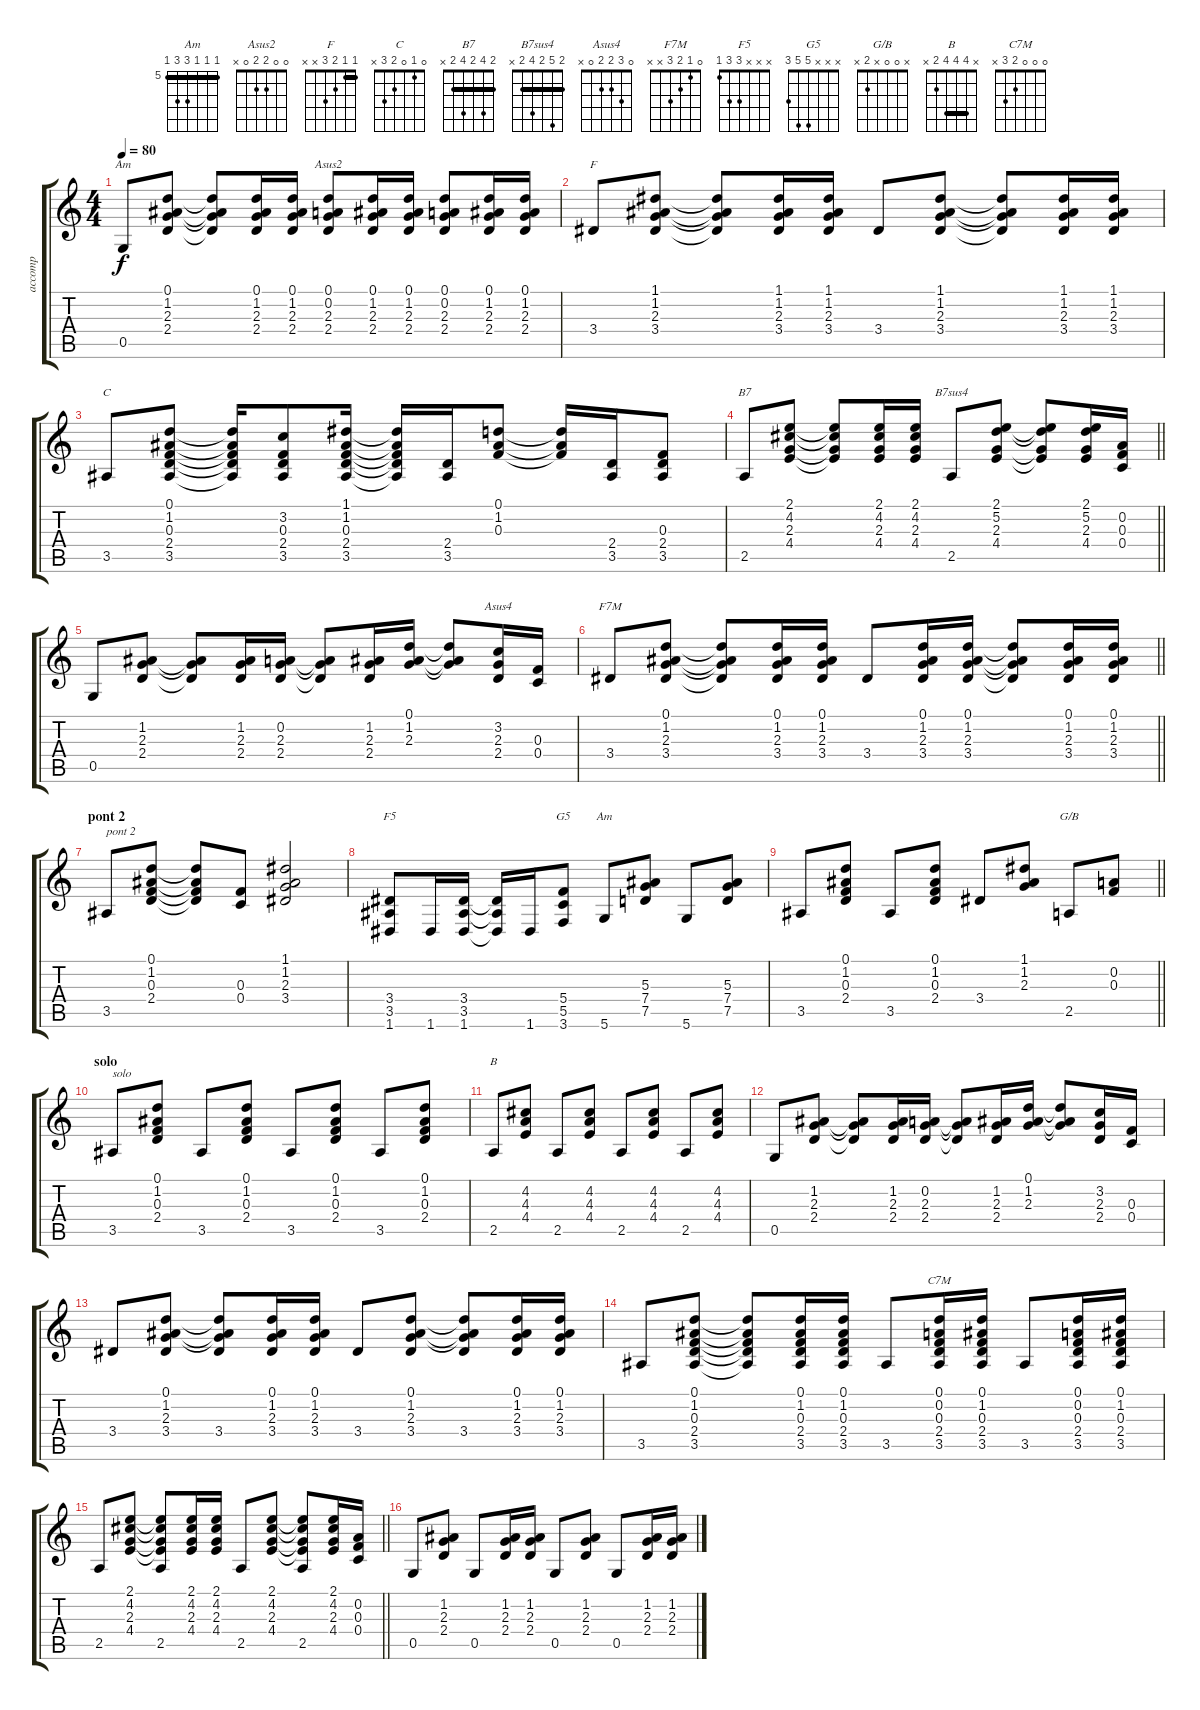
\track ("accomp" "accomp") {instrument acousticguitarnylon}
\staff {score tabs}
\tuning (D4 A3 F3 C3 G2 D2) {hide}
\chord ("Am" x 1 2 2 0 x)
\chord ("Asus2" 0 0 2 2 0 x)
\chord ("F" 1 1 2 3 x x) {barre 1}
\chord ("C" 0 1 0 2 3 x)
\chord ("B7" 2 4 2 4 2 x) {barre 2}
\chord ("B7sus4" 2 5 2 4 2 x) {barre 2}
\chord ("Asus4" 0 3 2 2 0 x)
\chord ("F7M" 0 1 2 3 x x)
\chord ("F5" x x x 3 3 1)
\chord ("G5" x x x 5 5 3)
\chord ("Am" 5 5 5 7 7 5) {firstfret 5 barre 5}
\chord ("G/B" x 0 0 x 2 x)
\chord ("B" x 4 4 4 2 x) {barre 4}
\chord ("C7M" 0 0 0 2 3 x)
\ts (4 4)
\tempo 80
\clef g2
\ks c
0.5.8{ch "Am" dy f} (0.1 1.2 2.3 2.4).8 (0.1{t} 1.2{t} 2.3{t} 2.4{t}).8 (0.1 1.2 2.3 2.4).16 (0.1 1.2 2.3 2.4).16 (0.1 0.2 2.3 2.4).8{ch "Asus2"} (0.1 1.2 2.3 2.4).16 (0.1 1.2 2.3 2.4).16 (0.1 0.2 2.3 2.4).8 (0.1 1.2 2.3 2.4).16 (0.1 1.2 2.3 2.4).16 |
3.4.8{ch "F"} (1.1 1.2 2.3 3.4).8 (1.1{t} 1.2{t} 2.3{t} 3.4{t}).8 (1.1 1.2 2.3 3.4).16 (1.1 1.2 2.3 3.4).16 3.4.8 (1.1 1.2 2.3 3.4).8 (1.1{t} 1.2{t} 2.3{t} 3.4{t}).8 (1.1 1.2 2.3 3.4).16 (1.1 1.2 2.3 3.4).16 |
3.5.8{ch "C"} (0.1 1.2 0.3 2.4 3.5).8 (0.1{t} 1.2{t} 0.3{t} 2.4{t} 3.5{t}).16 (3.2 0.3 2.4 3.5).8 (1.1 1.2 0.3 2.4 3.5).16 (1.1{t} 1.2{t} 0.3{t} 2.4{t} 3.5{t}).16 (2.4 3.5).16 (0.1 1.2 0.3).8 (0.1{t} 1.2{t} 0.3{t}).16 (2.4 3.5).16 (0.3 2.4 3.5).8 |
\barLineRight lightlight
2.5.8{ch "B7"} (2.1 4.2 2.3 4.4).8 (2.1{t} 4.2{t} 2.3{t} 4.4{t}).8 (2.1 4.2 2.3 4.4).16 (2.1 4.2 2.3 4.4).16 2.5.8{ch "B7sus4"} (2.1 5.2 2.3 4.4).8 (2.1{t} 5.2{t} 2.3{t} 4.4{t}).8 (2.1 5.2 2.3 4.4).16 (0.2 0.3 0.4).16 |
0.5.8 (1.2 2.3 2.4).8 (1.2{t} 2.3{t} 2.4{t}).8 (1.2 2.3 2.4).16 (0.2 2.3 2.4).16 (0.2{t} 2.3{t} 2.4{t}).8 (1.2 2.3 2.4).16 (0.1 1.2 2.3).16 (0.1{t} 1.2{t} 2.3{t}).8 (3.2 2.3 2.4).16{ch "Asus4"} (0.3 0.4).16 |
\barLineRight lightlight
3.4.8{ch "F7M"} (0.1 1.2 2.3 3.4).8 (0.1{t} 1.2{t} 2.3{t} 3.4{t}).8 (0.1 1.2 2.3 3.4).16 (0.1 1.2 2.3 3.4).16 3.4.8 (0.1 1.2 2.3 3.4).16 (0.1 1.2 2.3 3.4).16 (0.1{t} 1.2{t} 2.3{t} 3.4{t}).8 (0.1 1.2 2.3 3.4).16 (0.1 1.2 2.3 3.4).16 |
\section ("" "pont 2")
3.5.8{txt "pont 2"} (0.1 1.2 0.3 2.4).8 (0.1{t} 1.2{t} 0.3{t} 2.4{t}).8 (0.3 0.4).8 (1.1 1.2 2.3 3.4).2 |
(3.4 3.5 1.6).8{ch "F5"} 1.6.16 (3.4 3.5 1.6).16 (3.4{t} 3.5{t} 1.6{t}).16 1.6.16 (5.4 5.5 3.6).8{ch "G5"} 5.6.8{ch "Am"} (5.3 7.4 7.5).8 5.6.8 (5.3 7.4 7.5).8 |
\barLineRight lightlight
3.5.8 (0.1 1.2 0.3 2.4).8 3.5.8 (0.1 1.2 0.3 2.4).8 3.4.8 (1.1 1.2 2.3).8 2.5.8{ch "G/B"} (0.2 0.3).8 |
\section ("" "solo")
3.5.8{txt "solo"} (0.1 1.2 0.3 2.4).8 3.5.8 (0.1 1.2 0.3 2.4).8 3.5.8 (0.1 1.2 0.3 2.4).8 3.5.8 (0.1 1.2 0.3 2.4).8 |
2.5.8{ch "B"} (4.2 4.3 4.4).8 2.5.8 (4.2 4.3 4.4).8 2.5.8 (4.2 4.3 4.4).8 2.5.8 (4.2 4.3 4.4).8 |
0.5.8 (1.2 2.3 2.4).8 (1.2{t} 2.3{t} 2.4{t}).8 (1.2 2.3 2.4).16 (0.2 2.3 2.4).16 (0.2{t} 2.3{t} 2.4{t}).8 (1.2 2.3 2.4).16 (0.1 1.2 2.3).16 (0.1{t} 1.2{t} 2.3{t}).8 (3.2 2.3 2.4).16 (0.3 0.4).16 |
3.4.8 (0.1 1.2 2.3 3.4).8 (0.1{t} 1.2{t} 2.3{t} 3.4).8 (0.1 1.2 2.3 3.4).16 (0.1 1.2 2.3 3.4).16 3.4.8 (0.1 1.2 2.3 3.4).8 (0.1{t} 1.2{t} 2.3{t} 3.4).8 (0.1 1.2 2.3 3.4).16 (0.1 1.2 2.3 3.4).16 |
3.5.8 (0.1 1.2 0.3 2.4 3.5).8 (0.1{t} 1.2{t} 0.3{t} 2.4{t} 3.5{t}).8 (0.1 1.2 0.3 2.4 3.5).16 (0.1 1.2 0.3 2.4 3.5).16 3.5.8 (0.1 0.2 0.3 2.4 3.5).16{ch "C7M"} (0.1 1.2 0.3 2.4 3.5).16 3.5.8 (0.1 0.2 0.3 2.4 3.5).16 (0.1 1.2 0.3 2.4 3.5).16 |
\barLineRight lightlight
2.5.8 (2.1 4.2 2.3 4.4).8 (2.1{t} 4.2{t} 2.3{t} 4.4{t} 2.5).8 (2.1 4.2 2.3 4.4).16 (2.1 4.2 2.3 4.4).16 2.5.8 (2.1 4.2 2.3 4.4).8 (2.1{t} 4.2{t} 2.3{t} 4.4{t} 2.5).8 (2.1 4.2 2.3 4.4).16 (0.2 0.3 0.4).16 |
0.5.8 (1.2 2.3 2.4).8 0.5.8 (1.2 2.3 2.4).16 (1.2 2.3 2.4).16 0.5.8 (1.2 2.3 2.4).8 0.5.8 (1.2 2.3 2.4).16 (1.2 2.3 2.4).16
